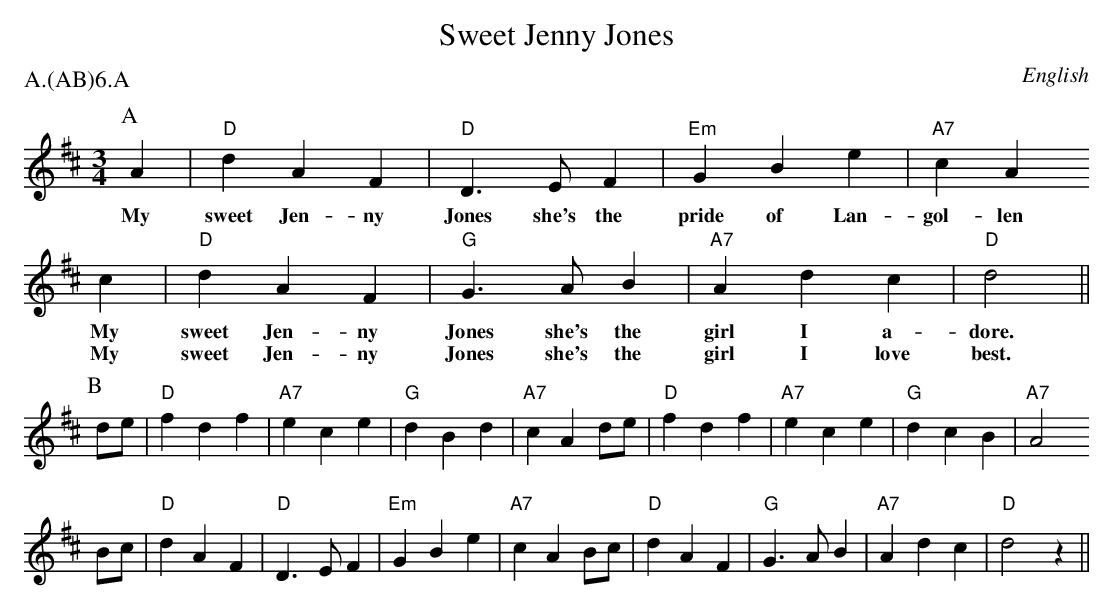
X:1
T: Sweet Jenny Jones
M: 3/4
O: English
P: A.(AB)6.A
K: D
P:A
   A2 | "D" d2 A2 F2 | "D" D3 E  F2 | "Em" G2 B2 e2 | "A7" c2  A2
w: My   sweet Jen- ny   Jones she's the  pride of Lan-gol-len
   c2 | "D" d2 A2 F2 | "G" G2>A2 B2 | "A7" A2 d2 c2 | "D" d4       ||
w: My  sweet Jen- ny   Jones she's the  girl  I  a-   dore.
w: My  sweet Jen- ny   Jones she's the  girl  I  love   best.
P:B
   de | "D" f2 d2 f2 | "A7" e2 c2 e2 | "G" d2 B2 d2 | "A7" c2 A2 \
   de | "D" f2 d2 f2 | "A7" e2 c2 e2 | "G" d2 c2 B2 | "A7" A4
   Bc | "D" d2 A2 F2 | "D" D3  E F2 | "Em" G2 B2 e2 | "A7" c2 A2 \
   Bc | "D" d2 A2 F2 | "G" G3 A B2 | "A7" A2 d2 c2 | "D" d4 z2 ||
